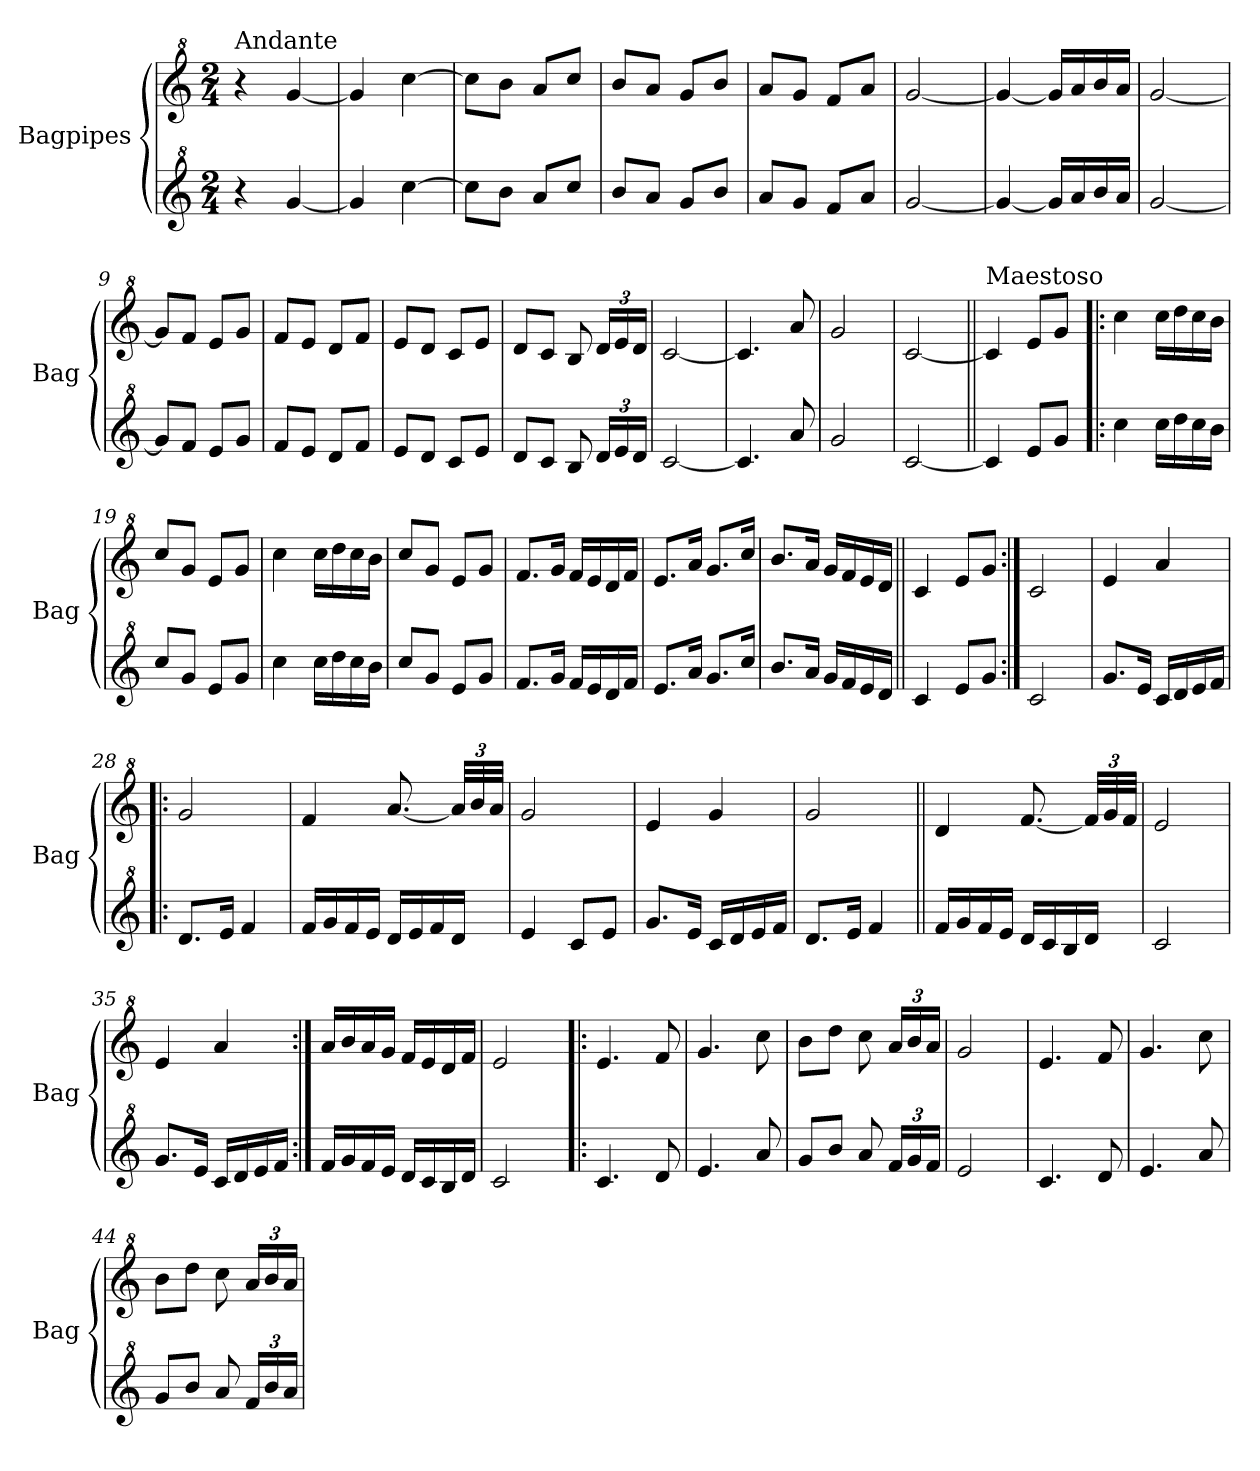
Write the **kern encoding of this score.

**kern	**kern
*part2	*part1
*staff2	*staff1
*I"Bagpipes	*I"Bagpipes
*I'Bag	*I'Bag
*clefG^2	*clefG^2
*k[]	*k[]
*C:	*C:
*M2/4	*M2/4
=1	=1
!	!LO:TX:a:t=Andante
4r	4r
[4gg/	[4gg/
=2	=2
4gg/]	4gg/]
[4ccc\	[4ccc\
=3	=3
8ccc\L]	8ccc\L]
8bb\J	8bb\J
8aa/L	8aa/L
8ccc/J	8ccc/J
=4	=4
8bb/L	8bb/L
8aa/J	8aa/J
8gg/L	8gg/L
8bb/J	8bb/J
=5	=5
8aa/L	8aa/L
8gg/J	8gg/J
8ff/L	8ff/L
8aa/J	8aa/J
=6	=6
[2gg/	[2gg/
=7	=7
4gg/_	4gg/_
16gg/LL]	16gg/LL]
16aa/	16aa/
16bb/	16bb/
16aa/JJ	16aa/JJ
=8	=8
[2gg/	[2gg/
=9	=9
8gg/L]	8gg/L]
8ff/J	8ff/J
8ee/L	8ee/L
8gg/J	8gg/J
=10	=10
8ff/L	8ff/L
8ee/J	8ee/J
8dd/L	8dd/L
8ff/J	8ff/J
=11	=11
8ee/L	8ee/L
8dd/J	8dd/J
8cc/L	8cc/L
8ee/J	8ee/J
!!LO:LB:g=z
=12	=12
8dd/L	8dd/L
8cc/J	8cc/J
8b/	8b/
*Xbrackettup	*Xbrackettup
24dd/LL	24dd/LL
24ee/	24ee/
24dd/JJ	24dd/JJ
=13	=13
[2cc/	[2cc/
=14	=14
4.cc/]	4.cc/]
8aa/	8aa/
=15	=15
2gg/	2gg/
=16	=16
[2cc/	[2cc/
=17||	=17||
!	!LO:TX:a:t=Maestoso
4cc/]	4cc/]
8ee/L	8ee/L
8gg/J	8gg/J
=18!|:	=18!|:
4ccc\	4ccc\
16ccc\LL	16ccc\LL
16ddd\	16ddd\
16ccc\	16ccc\
16bb\JJ	16bb\JJ
=19	=19
8ccc/L	8ccc/L
8gg/J	8gg/J
8ee/L	8ee/L
8gg/J	8gg/J
=20	=20
4ccc\	4ccc\
16ccc\LL	16ccc\LL
16ddd\	16ddd\
16ccc\	16ccc\
16bb\JJ	16bb\JJ
=21	=21
8ccc/L	8ccc/L
8gg/J	8gg/J
8ee/L	8ee/L
8gg/J	8gg/J
=22	=22
8.ff/L	8.ff/L
16gg/Jk	16gg/Jk
16ff/LL	16ff/LL
16ee/	16ee/
16dd/	16dd/
16ff/JJ	16ff/JJ
!!LO:LB:g=z
=23	=23
8.ee/L	8.ee/L
16aa/Jk	16aa/Jk
8.gg/L	8.gg/L
16ccc/Jk	16ccc/Jk
=24	=24
8.bb/L	8.bb/L
16aa/Jk	16aa/Jk
16gg/LL	16gg/LL
16ff/	16ff/
16ee/	16ee/
16dd/JJ	16dd/JJ
=25||	=25||
4cc/	4cc/
8ee/L	8ee/L
8gg/J	8gg/J
=26:|!	=26:|!
2cc/	2cc/
=27	=27
8.gg/L	4ee/
16ee/Jk	.
16cc/LL	4aa/
16dd/	.
16ee/	.
16ff/JJ	.
=28!|:	=28!|:
8.dd/L	2gg/
16ee/Jk	.
4ff/	.
=29	=29
16ff/LL	4ff/
16gg/	.
16ff/	.
16ee/JJ	.
16dd/LL	[8.aa/
16ee/	.
16ff/	.
16dd/JJ	48aa/LLL]
.	48bb/
.	48aa/JJJ
=30	=30
4ee/	2gg/
8cc/L	.
8ee/J	.
!!LO:LB:g=z
=31	=31
8.gg/L	4ee/
16ee/Jk	.
16cc/LL	4gg/
16dd/	.
16ee/	.
16ff/JJ	.
=32	=32
8.dd/L	2gg/
16ee/Jk	.
4ff/	.
=33||	=33||
16ff/LL	4dd/
16gg/	.
16ff/	.
16ee/JJ	.
16dd/LL	[8.ff/
16cc/	.
16b/	.
16dd/JJ	48ff/LLL]
.	48gg/
.	48ff/JJJ
=34	=34
2cc/	2ee/
=35	=35
8.gg/L	4ee/
16ee/Jk	.
16cc/LL	4aa/
16dd/	.
16ee/	.
16ff/JJ	.
=36:|!	=36:|!
16ff/LL	16aa/LL
16gg/	16bb/
16ff/	16aa/
16ee/JJ	16gg/JJ
16dd/LL	16ff/LL
16cc/	16ee/
16b/	16dd/
16dd/JJ	16ff/JJ
=37	=37
2cc/	2ee/
=38!|:	=38!|:
4.cc/	4.ee/
8dd/	8ff/
=39	=39
4.ee/	4.gg/
8aa/	8ccc\
!!LO:LB:g=z
=40	=40
8gg/L	8bb\L
8bb/J	8ddd\J
8aa/	8ccc\
24ff/LL	24aa/LL
24gg/	24bb/
24ff/JJ	24aa/JJ
=41	=41
2ee/	2gg/
=42	=42
4.cc/	4.ee/
8dd/	8ff/
=43	=43
4.ee/	4.gg/
8aa/	8ccc\
=44	=44
8gg/L	8bb\L
8bb/J	8ddd\J
8aa/	8ccc\
24ff/LL	24aa/LL
24bb/	24bb/
24aa/JJ	24aa/JJ
=	=
*-	*-
